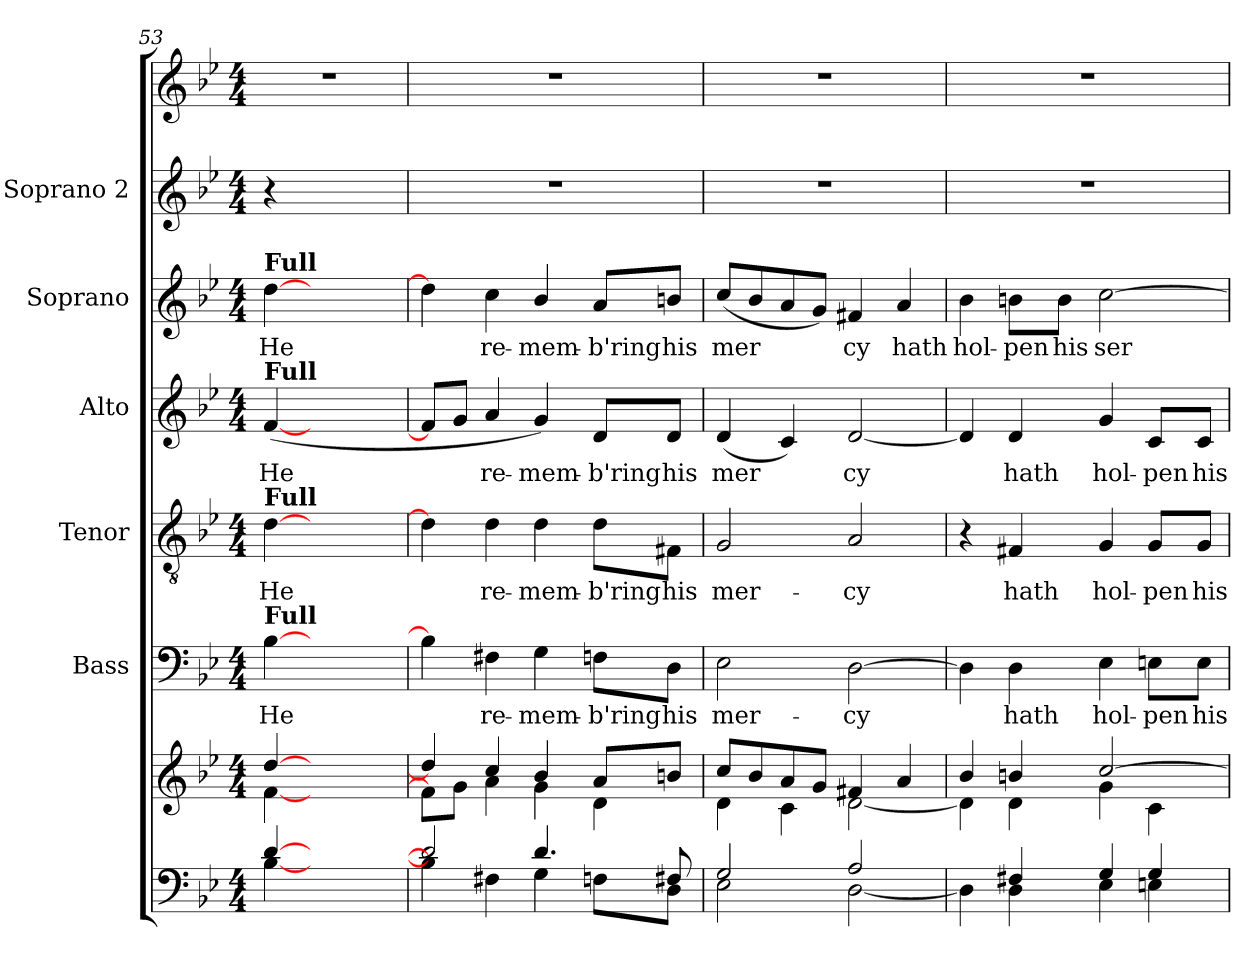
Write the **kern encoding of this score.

**kern	**kern	**kern	**text	**kern	**text	**kern	**text	**kern	**text	**kern	**kern
*part7	*part6	*part5	*part5	*part4	*part4	*part3	*part3	*part2	*part2	*part1	*part1
*staff8	*staff7	*staff6	*staff6	*staff5	*staff5	*staff4	*staff4	*staff3	*staff3	*staff2	*staff1
*	*	*I"Bass	*	*I"Tenor	*	*I"Alto	*	*I"Soprano	*	*I"Soprano 2	*
*	*	*I'B	*	*I'T	*	*I'A	*	*I'S	*	*	*
*clefF4	*clefG2	*clefF4	*	*clefGv2	*	*clefG2	*	*clefG2	*	*clefG2	*clefG2
*k[b-e-]	*k[b-e-]	*k[b-e-]	*	*k[b-e-]	*	*k[b-e-]	*	*k[b-e-]	*	*k[b-e-]	*k[b-e-]
*B-:	*B-:	*B-:	*	*B-:	*	*B-:	*	*B-:	*	*B-:	*B-:
*M4/4	*M4/4	*M4/4	*	*M4/4	*	*M4/4	*	*M4/4	*	*M4/4	*M4/4
=53	=53	=53	=53	=53	=53	=53	=53	=53	=53	=53	=53
*^	*^	*	*	*	*	*	*	*	*	*	*
!	!	!	!	!	!	!	!	!	!	!LO:TX:a:B:t=Full	!	!	!
!	!	!	!	!	!	!	!	!LO:TX:a:B:t=Full	!	!	!	!	!
!	!	!	!	!	!	!LO:TX:a:B:t=Full	!	!	!	!	!	!	!
!	!	!	!	!LO:TX:a:B:t=Full	!	!	!	!	!	!	!	!	!
!	!	!	!	!	!LO:LY:b	!	!LO:LY:b	!	!LO:LY:b	!	!LO:LY:b	!	!
[4d/	[4B-\	[4dd/	[4f\	[4B-\	He	[4d\	He	(<[4f/	He	[4dd\	He	4r	1r
2.ryy	2.ryy	2.ryy	2.ryy	2.ryy	.	2.ryy	.	2.ryy	.	2.ryy	.	2.ryy	.
=54	=54	=54	=54	=54	=54	=54	=54	=54	=54	=54	=54	=54	=54
2d/]	4B-\]	4dd/]	8f\L]	4B-\]	.	4d\]	.	8f/L]	.	4dd\]	.	1r	1r
.	.	.	8g\J	.	.	.	.	8g/J	.	.	.	.	.
!	!	!	!	!	!LO:LY:b	!	!LO:LY:b	!	!LO:LY:b	!	!LO:LY:b	!	!
.	4F#X\	4cc/	4a\	4F#X\	re-	4d\	re-	4a/	re-	4cc\	re-	.	.
!	!	!	!	!	!LO:LY:b	!	!LO:LY:b	!	!LO:LY:b	!	!LO:LY:b	!	!
4.d/	4G\	4b-/	4g\	4G\	-mem-	4d\	-mem-	4g/)	-mem-	4b-/	-mem-	.	.
!	!	!	!	!	!LO:LY:b	!	!LO:LY:b	!	!LO:LY:b	!	!LO:LY:b	!	!
.	8Fn\L	8a/L	4d\	8Fn\L	-b'ring	8d\L	-b'ring	8d/L	-b'ring	8a/L	-b'ring	.	.
!	!	!	!	!	!LO:LY:b	!	!LO:LY:b	!	!LO:LY:b	!	!LO:LY:b	!	!
8F#X/	8D\J	8bn/J	.	8D\J	his	8F#X\J	his	8d/J	his	8bn/J	his	.	.
=55	=55	=55	=55	=55	=55	=55	=55	=55	=55	=55	=55	=55	=55
!	!	!	!	!	!LO:LY:b	!	!LO:LY:b	!	!LO:LY:b	!	!LO:LY:b	!	!
2G/	2E-\	8cc/L	4d\	2E-\	mer-	2G/	mer-	(<4d/	mer­	(<8cc/L	mer­	1r	1r
.	.	8b-i/	.	.	.	.	.	.	.	8b-i/	.	.	.
.	.	8a/	4c\	.	.	.	.	4c/)	.	8a/	.	.	.
.	.	8g/J	.	.	.	.	.	.	.	8g/J)	.	.	.
!	!	!	!	!	!LO:LY:b	!	!LO:LY:b	!	!LO:LY:b	!	!LO:LY:b	!	!
2A/	[2D\	4f#X/	[2d\	[2D\	-cy	2A/	-cy	[2d/	cy	4f#X/	cy	.	.
!	!	!	!	!	!	!	!	!	!	!	!LO:LY:b	!	!
.	.	4a/	.	.	.	.	.	.	.	4a/	hath	.	.
!!LO:PB:g=z
=56	=56	=56	=56	=56	=56	=56	=56	=56	=56	=56	=56	=56	=56
!	!	!	!	!	!	!	!	!	!	!	!LO:LY:b	!	!
4ryy	4D\]	4b-/	4d\]	4D\]	.	4r	.	4d/]	.	4b-\	hol-	1r	1r
!	!	!	!	!	!LO:LY:b	!	!LO:LY:b	!	!LO:LY:b	!	!LO:LY:b	!	!
4F#X/	4D\	4bn/	4d\	4D\	hath	4F#X/	hath	4d/	hath	8bn\L	-pen	.	.
!	!	!	!	!	!	!	!	!	!	!	!LO:LY:b	!	!
.	.	.	.	.	.	.	.	.	.	8b\J	his	.	.
!	!	!	!	!	!LO:LY:b	!	!LO:LY:b	!	!LO:LY:b	!	!LO:LY:b	!	!
4G/	4E-\	[2cc/	4g\	4E-\	hol-	4G/	hol-	4g/	hol-	[2cc\	ser­	.	.
!	!	!	!	!	!LO:LY:b	!	!LO:LY:b	!	!LO:LY:b	!	!	!	!
4G/	4En\	.	4c\	8En\L	-pen	8G/L	-pen	8c/L	-pen	.	.	.	.
!	!	!	!	!	!LO:LY:b	!	!LO:LY:b	!	!LO:LY:b	!	!	!	!
.	.	.	.	8E\J	his	8G/J	his	8c/J	his	.	.	.	.
*v	*v	*	*	*	*	*	*	*	*	*	*	*	*
*	*v	*v	*	*	*	*	*	*	*	*	*	*
=	=	=	=	=	=	=	=	=	=	=	=
*-	*-	*-	*-	*-	*-	*-	*-	*-	*-	*-	*-
